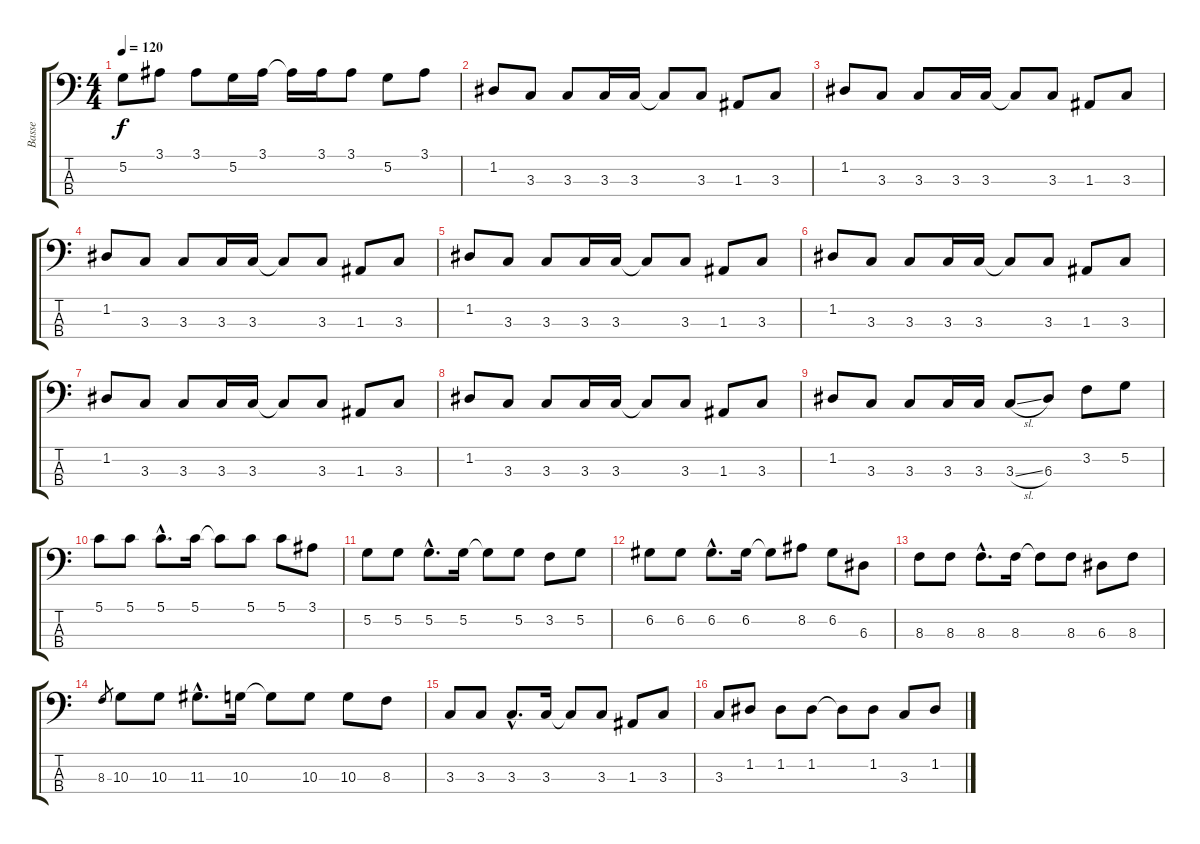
\track ("Basse" "Basse") {instrument electricbassfinger}
\staff {score tabs}
\tuning (G2 D2 A1 E1) {hide}
\ts (4 4)
\tempo 120
\clef f4
\ks c
5.2.8{dy f} 3.1.8 3.1.8 5.2.16 3.1.16 3.1{t}.16 3.1.16 3.1.8 5.2.8 3.1.8 |
1.2.8 3.3.8 3.3.8 3.3.16 3.3.16 3.3{t}.8 3.3.8 1.3.8 3.3.8 |
1.2.8 3.3.8 3.3.8 3.3.16 3.3.16 3.3{t}.8 3.3.8 1.3.8 3.3.8 |
1.2.8 3.3.8 3.3.8 3.3.16 3.3.16 3.3{t}.8 3.3.8 1.3.8 3.3.8 |
1.2.8 3.3.8 3.3.8 3.3.16 3.3.16 3.3{t}.8 3.3.8 1.3.8 3.3.8 |
1.2.8 3.3.8 3.3.8 3.3.16 3.3.16 3.3{t}.8 3.3.8 1.3.8 3.3.8 |
1.2.8 3.3.8 3.3.8 3.3.16 3.3.16 3.3{t}.8 3.3.8 1.3.8 3.3.8 |
1.2.8 3.3.8 3.3.8 3.3.16 3.3.16 3.3{t}.8 3.3.8 1.3.8 3.3.8 |
1.2.8 3.3.8 3.3.8 3.3.16 3.3.16 3.3{sl}.8 6.3.8 3.2.8 5.2.8 |
5.1.8 5.1.8 5.1{hac}.8{d} 5.1.16 5.1{t}.8 5.1.8 5.1.8 3.1.8 |
5.2.8 5.2.8 5.2{hac}.8{d} 5.2.16 5.2{t}.8 5.2.8 3.2.8 5.2.8 |
6.2.8 6.2.8 6.2{hac}.8{d} 6.2.16 6.2{t}.8 8.2.8 6.2.8 6.3.8 |
8.3.8 8.3.8 8.3{hac}.8{d} 8.3.16 8.3{t}.8 8.3.8 6.3.8 8.3.8 |
8.3.8{gr} 10.3.8 10.3.8 11.3{hac}.8{d} 10.3.16 10.3{t}.8 10.3.8 10.3.8 8.3.8 |
3.3.8 3.3.8 3.3{hac}.8{d} 3.3.16 3.3{t}.8 3.3.8 1.3.8 3.3.8 |
3.3.8 1.2.8 1.2.8 1.2.8 1.2{t}.8 1.2.8 3.3.8 1.2.8
